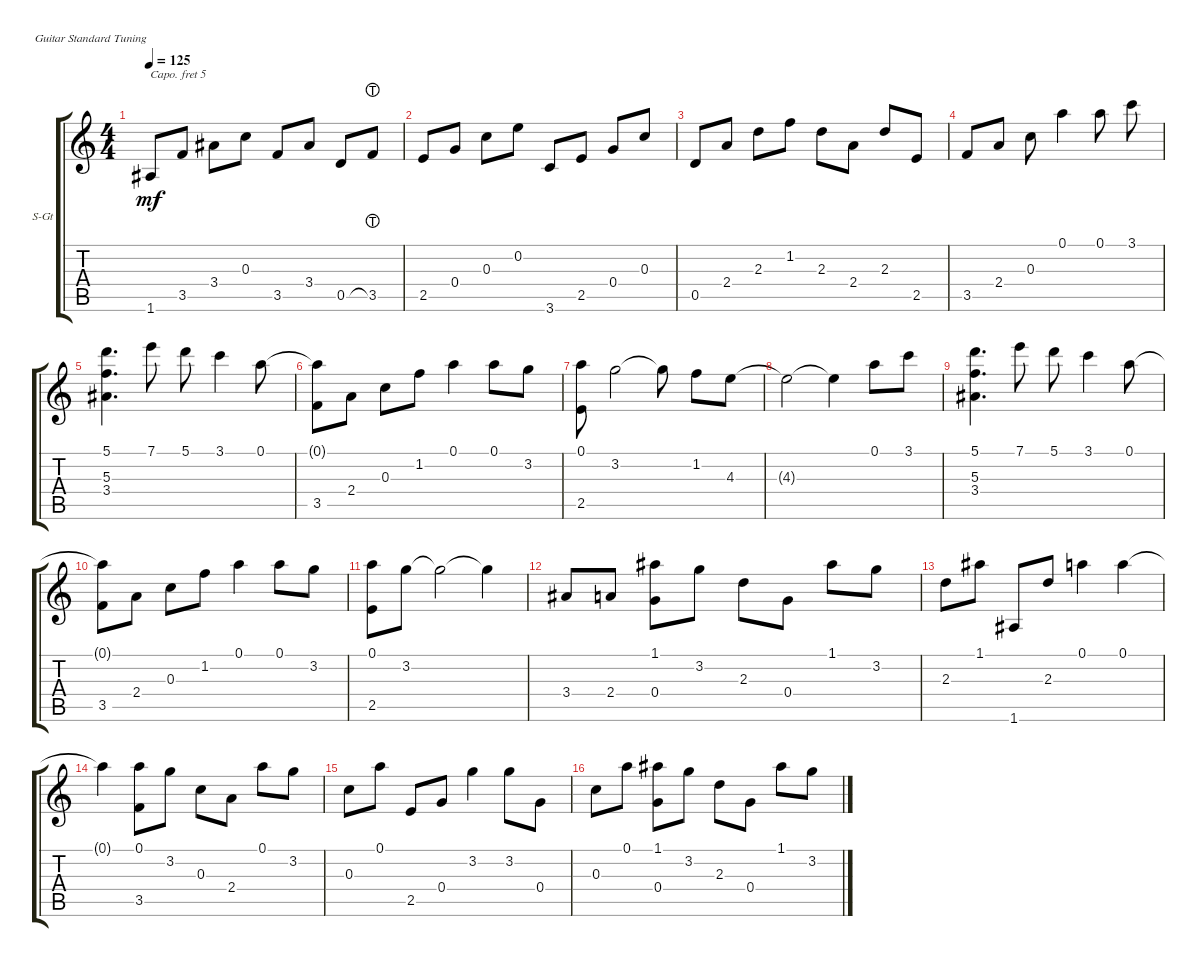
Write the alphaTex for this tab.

\defaultSystemsLayout 4
\bracketExtendMode groupsimilarinstruments
\firstSystemTrackNameOrientation horizontal
\otherSystemsTrackNameOrientation horizontal
\track ("Steel Guitar" "S-Gt") {instrument acousticguitarsteel}
\staff {score tabs}
\capo 5
\tuning (E4 B3 G3 D3 A2 E2)
\ts (4 4)
\tempo 125
\clef g2
\ks c
1.6.8{dy mf} 3.5.8 3.4.8 0.3.8 3.5.8 3.4.8 0.5.8 3.5{lht}.8 |
2.5.8 0.4.8 0.3.8 0.2.8 3.6.8 2.5.8 0.4.8 0.3.8 |
0.5.8 2.4.8 2.3.8 1.2.8 2.3.8 2.4.8 2.3.8 2.5.8 |
3.5.8 2.4.8 0.3.8 0.1.4 0.1.8 3.1.8 |
(5.1 5.3 3.4).4{d} 7.1.8 5.1.8 3.1.4 0.1.8 |
(0.1{t} 3.5).8 2.4.8 0.3.8 1.2.8 0.1.4 0.1.8 3.2.8 |
(0.1 2.5).8 3.2.2 3.2{t}.8 1.2.8 4.3.8 |
4.3{t}.2 4.3{t}.4 0.1.8 3.1.8 |
(5.1 5.3 3.4).4{d} 7.1.8 5.1.8 3.1.4 0.1.8 |
(0.1{t} 3.5).8 2.4.8 0.3.8 1.2.8 0.1.4 0.1.8 3.2.8 |
(0.1 2.5).8 3.2.8 3.2{t}.2 3.2{t}.4 |
3.4.8 2.4.8 (0.4 1.1).8 3.2.8 2.3.8 0.4.8 1.1.8 3.2.8 |
2.3.8 1.1.8 1.6.8 2.3.8 0.1.4 0.1.4 |
0.1{t}.4 (0.1 3.5).8 3.2.8 0.3.8 2.4.8 0.1.8 3.2.8 |
0.3.8 0.1.8 2.5.8 0.4.8 3.2.4 3.2.8 0.4.8 |
0.3.8 0.1.8 (1.1 0.4).8 3.2.8 2.3.8 0.4.8 1.1.8 3.2.8
